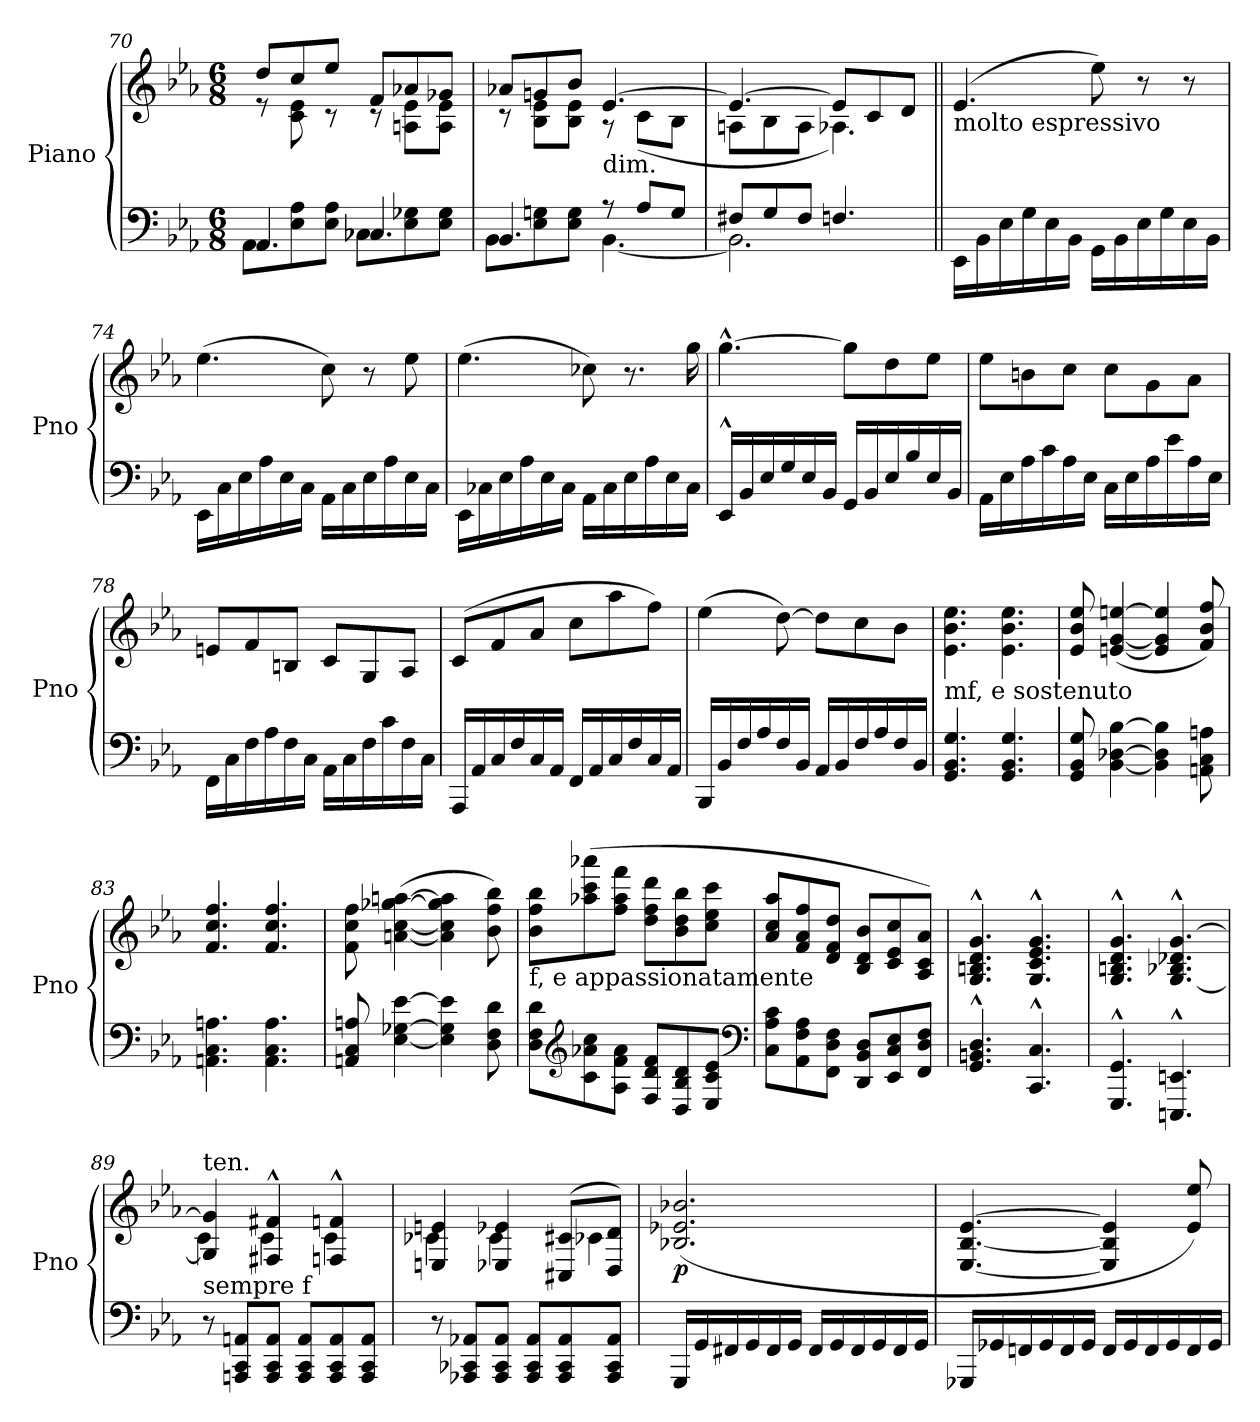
**kern	**kern	**dynam
*part1	*part1	*part1
*staff2	*staff1	*staff1/2
*I"Piano	*	*
*I'Pno	*	*
*clefF4	*clefG2	*
*k[b-e-a-]	*k[b-e-a-]	*
*E-:	*E-:	*
*M6/8	*M6/8	*
=70	=70	=70
*^	*^	*
4.AA-/	8AA-\L	8dd/L	8re	.
.	8E-\ 8A-\	8cc/	8c\ 8e-\	.
.	8E-\ 8A-\J	8ee-/J	8rc	.
4.C-X/	8C-\L	8f/L	8rc	.
.	8E-\ 8G-X\	8a-X/	8An\ 8e-\L	.
.	8E-\ 8G-\J	8g-X/J	8A\ 8e-\J	.
=71	=71	=71	=71	=71
4.BB-/	8BB-\L	8a-X/L	8rc	.
.	8E-\ 8Gn\	8gn/	8B-\ 8e-\L	.
.	8E-\ 8G\J	8b-/J	8B-\ 8e-\J	.
!	!	!LO:TX:b:t=dim.	!	!
8rA	[4.BB-\	[4.e-/	8rA	.
8A-/L	.	.	(8c\L	.
8G/J	.	.	8B-\J	.
!!LO:LB:g=z	!!
=72	=72	=72	=72	=72
8F#X/L	2.BB-\]	4.e-/_	8An\L	.
8G/	.	.	8B-\	.
8F#/J	.	.	8A\J	.
4.Fn/	.	8e-/L]	4.A-X\)	.
.	.	8c/	.	.
.	.	8d/J	.	.
*v	*v	*	*	*
*	*v	*v	*
=73||	=73||	=73||
!	!LO:TX:b:t=molto espressivo	!
16EE-\LL	(4.e-/	.
16BB-\	.	.
16E-\	.	.
16G\	.	.
16E-\	.	.
16BB-\JJ	.	.
16GG\LL	8ee-\)	.
16BB-\	.	.
16E-\	8r	.
16G\	.	.
16E-\	8r	.
16BB-\JJ	.	.
=74	=74	=74
16EE-\LL	(4.ee-\	.
16C\	.	.
16E-\	.	.
16A-\	.	.
16E-\	.	.
16C\JJ	.	.
16AA-\LL	8cc\)	.
16C\	.	.
16E-\	8r	.
16A-\	.	.
16E-\	8ee-\	.
16C\JJ	.	.
=75	=75	=75
16EE-\LL	(4.ee-\	.
16C-X\	.	.
16E-\	.	.
16A-\	.	.
16E-\	.	.
16C-\JJ	.	.
16AA-\LL	8cc-X\)	.
16C-\	.	.
16E-\	8.r	.
16A-\	.	.
16E-\	.	.
16C-\JJ	16gg\	.
!!LO:LB:g=z
=76	=76	=76
16EE-^^/LL	[4.gg^^\	.
16BB-/	.	.
16E-/	.	.
16G/	.	.
16E-/	.	.
16BB-/JJ	.	.
16GG/LL	8gg\L]	.
16BB-/	.	.
16E-/	8dd\	.
16B-/	.	.
16E-/	8ee-\J	.
16BB-/JJ	.	.
=77	=77	=77
16AA-\LL	8ee-\L	.
16E-\	.	.
16A-\	8bn\	.
16c\	.	.
16A-\	8cc\J	.
16E-\JJ	.	.
16C\LL	8cc\L	.
16E-\	.	.
16A-\	8g\	.
16e-\	.	.
16A-\	8a-\J	.
16E-\JJ	.	.
=78	=78	=78
16FF\LL	8en/L	.
16C\	.	.
16F\	8f/	.
16A-\	.	.
16F\	8Bn/J	.
16C\JJ	.	.
16AA-\LL	8c/L	.
16C\	.	.
16F\	8G/	.
16c\	.	.
16F\	8A-/J	.
16C\JJ	.	.
=79	=79	=79
16AAA-/LL	(8c/L	.
16AA-/	.	.
16C/	8f/	.
16F/	.	.
16C/	8a-/J	.
16AA-/JJ	.	.
16FF/LL	8cc\L	.
16AA-/	.	.
16C/	8aa-\	.
16F/	.	.
16C/	8ff\J)	.
16AA-/JJ	.	.
!!LO:PB:g=z
=80	=80	=80
16BBB-/LL	(4ee-\	.
16BB-/	.	.
16F/	.	.
16A-/	.	.
16F/	[8dd\)	.
16BB-/JJ	.	.
16AA-/LL	8dd\L]	.
16BB-/	.	.
16F/	8cc\	.
16A-/	.	.
16F/	8b-\J	.
16BB-/JJ	.	.
=81	=81	=81
!	!LO:TX:b:t=mf, e sostenuto	!
4.GG/ 4.BB-/ 4.G/	4.e-\ 4.b-\ 4.ee-\	.
4.GG/ 4.BB-/ 4.G/	4.e-\ 4.b-\ 4.ee-\	.
=82	=82	=82
8GG/ 8BB-/ 8G/	8e-/ 8b-/ 8ee-/	.
!	!	!LO:DY:b=2
!	!	!LO:DY:n=1:b
[4BB-\ [4D-X\ [4B-\	([4en/ [4g/ [4een/	rf rf
4BB-\] 4D-\] 4B-\]	4e/] 4g/] 4ee/]	.
8AAn\ 8C\ 8An\	8f/ 8b-/ 8ff/)	.
=83	=83	=83
4.AAn\ 4.C\ 4.An\	4.f/ 4.cc/ 4.ff/	.
4.AA\ 4.C\ 4.A\	4.f/ 4.cc/ 4.ff/	.
=84	=84	=84
8AAn/ 8C/ 8An/	8f\ 8cc\ 8ff\	.
!	!	!LO:DY:b=2
!	!	!LO:DY:n=1:b
[4E-\ [4G-X\ [4e-\	([4an\ [4cc\ [4gg-X\ [4aan\	rf rf
4E-\] 4G-\] 4e-\]	4a\] 4cc\] 4gg-\] 4aa\]	.
8D\ 8F\ 8d\	8b-\ 8ff\ 8bb-\)	.
=85	=85	=85
!	!LO:TX:b:t=f, e appassionatamente	!
8D\ 8F\ 8d\L	8b-\ 8ff\ 8bb-\L	.
*clefG2	*	*
8c\ 8a-X\ 8cc\	(8aa-X\ 8ccc\ 8aaa-X\	.
8A-\ 8f\ 8a-\J	8ff\ 8aa-\ 8fff\J	.
8F/ 8d/ 8f/L	8dd\ 8ff\ 8ddd\L	.
8D/ 8B-/ 8d/	8b-\ 8dd\ 8bb-\	.
8E-/ 8c/ 8e-/J	8cc\ 8ee-\ 8ccc\J	.
*clefF4	*	*
=86	=86	=86
8C\ 8A-\ 8c\L	8a-/ 8cc/ 8aa-/L	.
8AA-\ 8F\ 8A-\	8f/ 8a-/ 8ff/	.
8FF\ 8D\ 8F\J	8d/ 8f/ 8dd/J	.
8DD/ 8BB-/ 8D/L	8B-/ 8d/ 8b-/L	.
8EE-/ 8C/ 8E-/	8c/ 8e-/ 8cc/	.
8FF/ 8D/ 8F/J	8A-/ 8c/ 8a-/J)	.
!!LO:LB:g=z
=87	=87	=87
4.GG/^^ 4.BBn/^^ 4.D/^^	4.G/^^ 4.Bn/^^ 4.d/^^ 4.g/^^	.
4.CC/^^ 4.C/^^	4.G/^^ 4.c/^^ 4.e-/^^ 4.g/^^	.
=88	=88	=88
4.GGG/^^ 4.GG/^^	4.G/^^ 4.Bn/^^ 4.d/^^ 4.g/^^	.
4.EEEn/^^ 4.EEn/^^	[4.G/^^ 4.B-X/^^ 4.d-X/^^ [4.g/^^	.
=89	=89	=89
*	*^	*
!	!LO:TX:a:t=ten.	!	!
!LO:TX:a:t=sempre f	!	!	!
8r	4G/] 4g/]	4c\	.
8AAAn/ 8CC/ 8AAn/L	.	.	.
8AAA/ 8CC/ 8AA/J	4F#X/^^ 4f#X/^^	4c\	.
8AAA/ 8CC/ 8AA/L	.	.	.
8AAA/ 8CC/ 8AA/	4Fn/^^ 4fn/^^	4c\	.
8AAA/ 8CC/ 8AA/J	.	.	.
=90	=90	=90	=90
8r	4En/ 4en/	4c-X\	.
8AAA-X/ 8CC-X/ 8AA-X/L	.	.	.
8AAA-/ 8CC-/ 8AA-/J	4E-X/ 4e-X/	4c-\	.
8AAA-/ 8CC-/ 8AA-/L	.	.	.
8AAA-/ 8CC-/ 8AA-/	(8C#X/ 8c#X/L	4c-X\	.
8AAA-/ 8CC-/ 8AA-/J	8D/ 8d/J)	.	.
*	*v	*v	*
=91	=91	=91
!	!	!LO:DY:b
16GGG/LL	(2.B-X/ 2.e-X/ 2.b-X/	p
16GG/	.	.
16FF#X/	.	.
16GG/	.	.
16FF#/	.	.
16GG/JJ	.	.
16FF#/LL	.	.
16GG/	.	.
16FF#/	.	.
16GG/	.	.
16FF#/	.	.
16GG/JJ	.	.
!!LO:LB:g=z
=92	=92	=92
16GGG-X/LL	[4.E-/ [4.B-/ [4.e-/	.
16GG-X/	.	.
16FFn/	.	.
16GG-/	.	.
16FF/	.	.
16GG-/JJ	.	.
16FF/LL	4E-/] 4B-/] 4e-/]	.
16GG-/	.	.
16FF/	.	.
16GG-/	.	.
16FF/	8e-/ 8ee-/)	.
16GG-/JJ	.	.
=	=	=
*-	*-	*-
